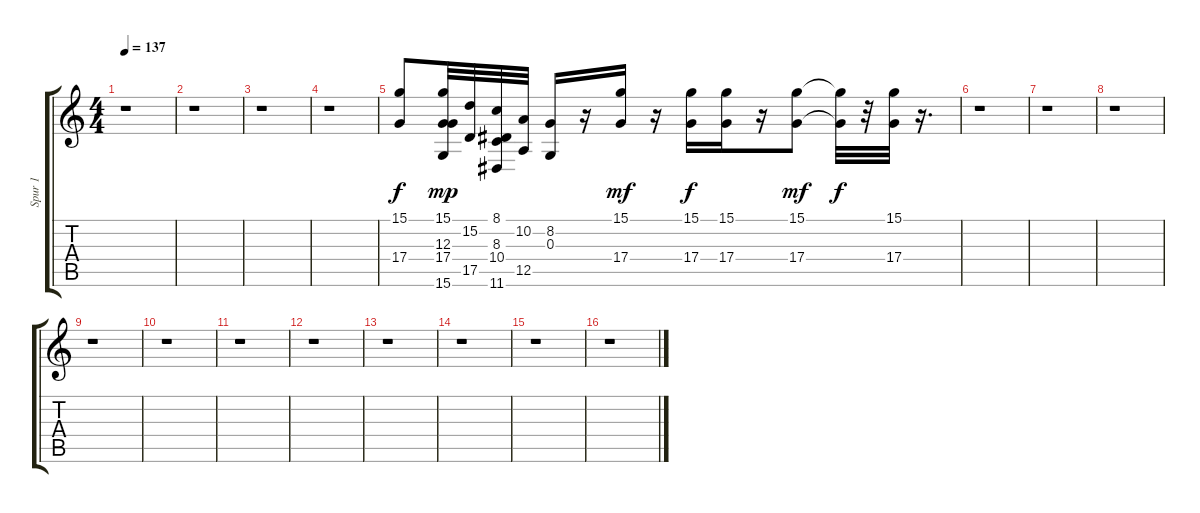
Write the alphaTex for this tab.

\track ("Spur 1" "Spur 1") {instrument brasssection}
\staff {score tabs}
\tuning (E4 B3 G3 D3 A2 E2) {hide}
\ts (4 4)
\tempo 137
\clef g2
\ks c
r.1{dy f} |
r.1 |
r.1 |
r.1 |
(15.1 17.4).8 (15.1 12.3 17.4 15.6).32{dy mp} (15.2 17.5).32 (8.1 8.3 10.4 11.6).32 (10.2 12.5).32 (8.2 0.3).16 r.16 (15.1 17.4).16{dy mf} r.16 (15.1 17.4).16{dy f} (15.1 17.4).16 r.16 (15.1 17.4).8{dy mf} (15.1{t} 17.4{t}).32{dy f} r.32 (15.1 17.4).32 r.16{d} |
r.1 |
r.1 |
r.1 |
r.1 |
r.1 |
r.1 |
r.1 |
r.1 |
r.1 |
r.1 |
r.1
